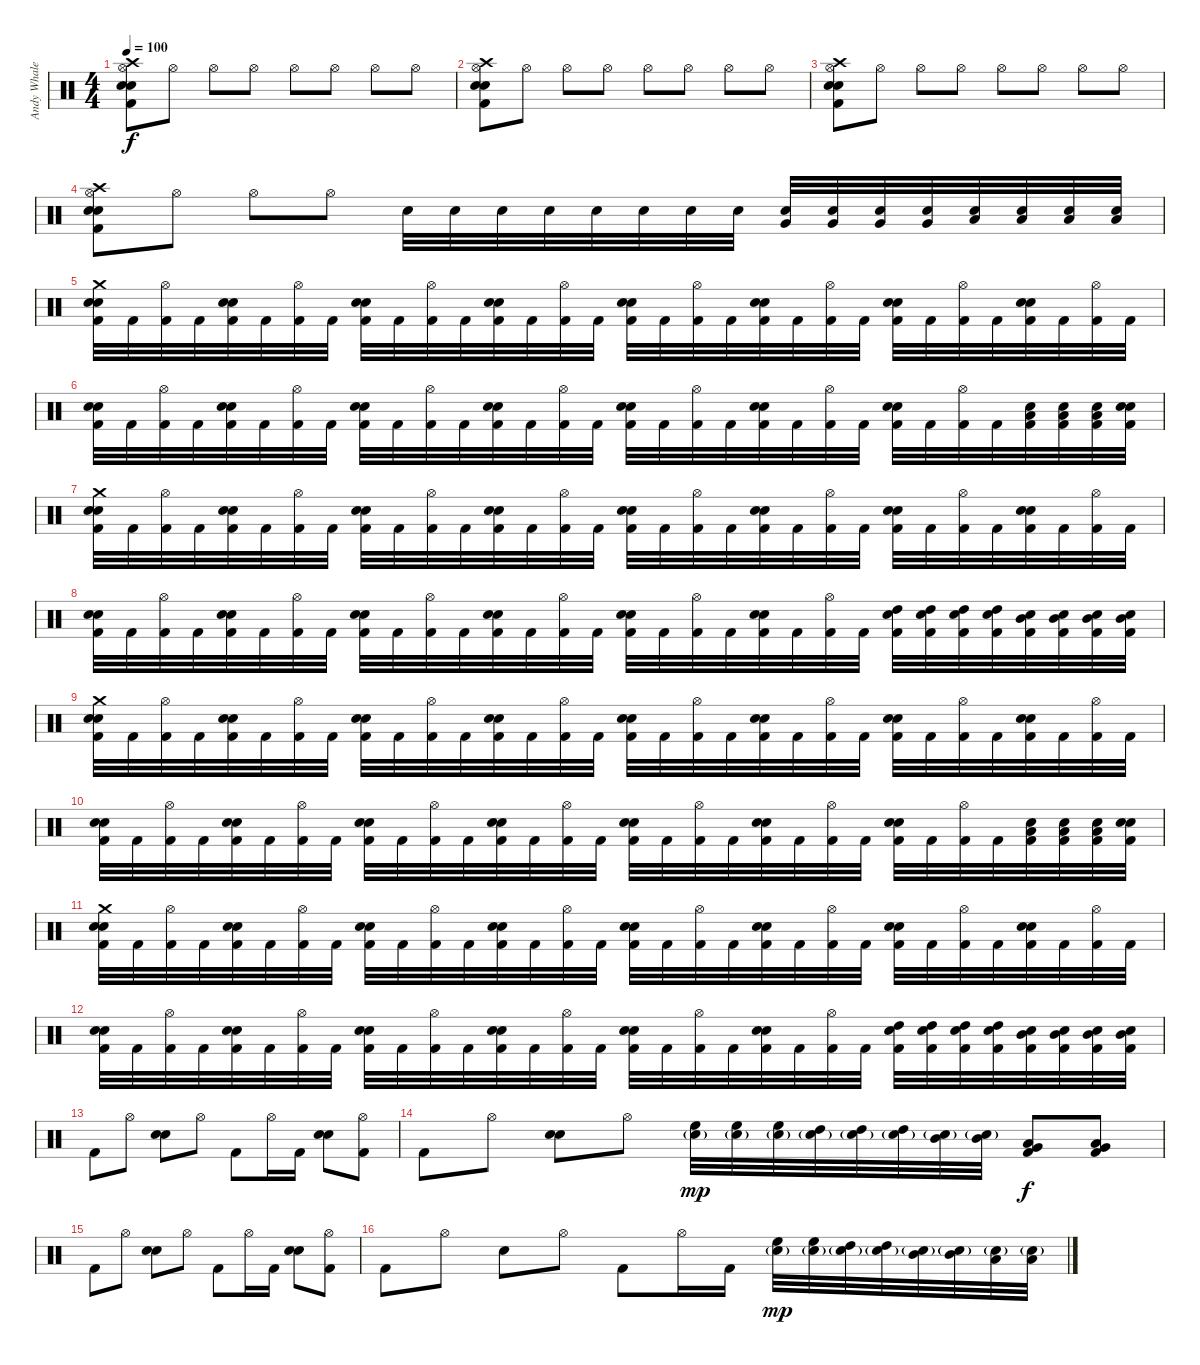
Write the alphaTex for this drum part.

\track ("Andy Whale" "Andy Whale") {instrument percussion}
\staff {score}
\articulation defaults
\ts (4 4)
\tempo 100
\clef neutral
\ks c
("Electric Snare (hit)" "Crash high (hit)" "Hi-Hat (open)" "Snare (hit) 2" "Kick (hit) 2").8{dy f} "Hi-Hat (open)".8 "Hi-Hat (open)".8 "Hi-Hat (open)".8 "Hi-Hat (open)".8 "Hi-Hat (open)".8 "Hi-Hat (open)".8 "Hi-Hat (open)".8 |
("Electric Snare (hit)" "Crash high (hit)" "Hi-Hat (open)" "Snare (hit) 2" "Kick (hit) 2").8 "Hi-Hat (open)".8 "Hi-Hat (open)".8 "Hi-Hat (open)".8 "Hi-Hat (open)".8 "Hi-Hat (open)".8 "Hi-Hat (open)".8 "Hi-Hat (open)".8 |
("Electric Snare (hit)" "Crash high (hit)" "Hi-Hat (open)" "Snare (hit) 2" "Kick (hit) 2").8 "Hi-Hat (open)".8 "Hi-Hat (open)".8 "Hi-Hat (open)".8 "Hi-Hat (open)".8 "Hi-Hat (open)".8 "Hi-Hat (open)".8 "Hi-Hat (open)".8 |
("Electric Snare (hit)" "Crash high (hit)" "Hi-Hat (open)" "Snare (hit) 2" "Kick (hit) 2").8 "Hi-Hat (open)".8 "Hi-Hat (open)".8 "Hi-Hat (open)".8 "Electric Snare (hit)".32 "Electric Snare (hit)".32 "Electric Snare (hit)".32 "Electric Snare (hit)".32 "Snare (hit) 2".32 "Snare (hit) 2".32 "Snare (hit) 2".32 "Snare (hit) 2".32 ("Snare (hit) 2" "Very Low Tom (hit)").32 ("Snare (hit) 2" "Very Low Tom (hit)").32 ("Snare (hit) 2" "Very Low Tom (hit)").32 ("Snare (hit) 2" "Very Low Tom (hit)").32 ("Snare (hit) 2" "Low Floor Tom (hit)").32 ("Snare (hit) 2" "Low Floor Tom (hit)").32 ("Snare (hit) 2" "Low Floor Tom (hit)").32 ("Snare (hit) 2" "Low Floor Tom (hit)").32 |
("Electric Snare (hit)" "Crash medium (hit)" "Snare (hit) 2" "Kick (hit) 2").32 "Kick (hit) 2".32 ("Hi-Hat (open)" "Kick (hit) 2").32 "Kick (hit) 2".32 ("Electric Snare (hit)" "Snare (hit) 2" "Kick (hit) 2").32 "Kick (hit) 2".32 ("Hi-Hat (open)" "Kick (hit) 2").32 "Kick (hit) 2".32 ("Electric Snare (hit)" "Snare (hit) 2" "Kick (hit) 2").32 "Kick (hit) 2".32 ("Hi-Hat (open)" "Kick (hit) 2").32 "Kick (hit) 2".32 ("Electric Snare (hit)" "Snare (hit) 2" "Kick (hit) 2").32 "Kick (hit) 2".32 ("Hi-Hat (open)" "Kick (hit) 2").32 "Kick (hit) 2".32 ("Electric Snare (hit)" "Snare (hit) 2" "Kick (hit) 2").32 "Kick (hit) 2".32 ("Hi-Hat (open)" "Kick (hit) 2").32 "Kick (hit) 2".32 ("Electric Snare (hit)" "Snare (hit) 2" "Kick (hit) 2").32 "Kick (hit) 2".32 ("Hi-Hat (open)" "Kick (hit) 2").32 "Kick (hit) 2".32 ("Electric Snare (hit)" "Snare (hit) 2" "Kick (hit) 2").32 "Kick (hit) 2".32 ("Hi-Hat (open)" "Kick (hit) 2").32 "Kick (hit) 2".32 ("Electric Snare (hit)" "Snare (hit) 2" "Kick (hit) 2").32 "Kick (hit) 2".32 ("Hi-Hat (open)" "Kick (hit) 2").32 "Kick (hit) 2".32 |
("Electric Snare (hit)" "Snare (hit) 2" "Kick (hit) 2").32 "Kick (hit) 2".32 ("Hi-Hat (open)" "Kick (hit) 2").32 "Kick (hit) 2".32 ("Electric Snare (hit)" "Snare (hit) 2" "Kick (hit) 2").32 "Kick (hit) 2".32 ("Hi-Hat (open)" "Kick (hit) 2").32 "Kick (hit) 2".32 ("Electric Snare (hit)" "Snare (hit) 2" "Kick (hit) 2").32 "Kick (hit) 2".32 ("Hi-Hat (open)" "Kick (hit) 2").32 "Kick (hit) 2".32 ("Electric Snare (hit)" "Snare (hit) 2" "Kick (hit) 2").32 "Kick (hit) 2".32 ("Hi-Hat (open)" "Kick (hit) 2").32 "Kick (hit) 2".32 ("Electric Snare (hit)" "Snare (hit) 2" "Kick (hit) 2").32 "Kick (hit) 2".32 ("Hi-Hat (open)" "Kick (hit) 2").32 "Kick (hit) 2".32 ("Electric Snare (hit)" "Snare (hit) 2" "Kick (hit) 2").32 "Kick (hit) 2".32 ("Hi-Hat (open)" "Kick (hit) 2").32 "Kick (hit) 2".32 ("Electric Snare (hit)" "Snare (hit) 2" "Kick (hit) 2").32 "Kick (hit) 2".32 ("Hi-Hat (open)" "Kick (hit) 2").32 "Kick (hit) 2".32 ("Low Floor Tom (hit)" "Snare (hit) 2" "Kick (hit) 2").32 ("Low Floor Tom (hit)" "Snare (hit) 2" "Kick (hit) 2").32 ("Low Floor Tom (hit)" "Snare (hit) 2" "Kick (hit) 2").32 ("Snare (hit)" "Snare (hit) 2" "Kick (hit) 2").32 |
("Electric Snare (hit)" "Crash medium (hit)" "Snare (hit) 2" "Kick (hit) 2").32 "Kick (hit) 2".32 ("Hi-Hat (open)" "Kick (hit) 2").32 "Kick (hit) 2".32 ("Electric Snare (hit)" "Snare (hit) 2" "Kick (hit) 2").32 "Kick (hit) 2".32 ("Hi-Hat (open)" "Kick (hit) 2").32 "Kick (hit) 2".32 ("Electric Snare (hit)" "Snare (hit) 2" "Kick (hit) 2").32 "Kick (hit) 2".32 ("Hi-Hat (open)" "Kick (hit) 2").32 "Kick (hit) 2".32 ("Electric Snare (hit)" "Snare (hit) 2" "Kick (hit) 2").32 "Kick (hit) 2".32 ("Hi-Hat (open)" "Kick (hit) 2").32 "Kick (hit) 2".32 ("Electric Snare (hit)" "Snare (hit) 2" "Kick (hit) 2").32 "Kick (hit) 2".32 ("Hi-Hat (open)" "Kick (hit) 2").32 "Kick (hit) 2".32 ("Electric Snare (hit)" "Snare (hit) 2" "Kick (hit) 2").32 "Kick (hit) 2".32 ("Hi-Hat (open)" "Kick (hit) 2").32 "Kick (hit) 2".32 ("Electric Snare (hit)" "Snare (hit) 2" "Kick (hit) 2").32 "Kick (hit) 2".32 ("Hi-Hat (open)" "Kick (hit) 2").32 "Kick (hit) 2".32 ("Electric Snare (hit)" "Snare (hit) 2" "Kick (hit) 2").32 "Kick (hit) 2".32 ("Hi-Hat (open)" "Kick (hit) 2").32 "Kick (hit) 2".32 |
("Electric Snare (hit)" "Snare (hit) 2" "Kick (hit) 2").32 "Kick (hit) 2".32 ("Hi-Hat (open)" "Kick (hit) 2").32 "Kick (hit) 2".32 ("Electric Snare (hit)" "Snare (hit) 2" "Kick (hit) 2").32 "Kick (hit) 2".32 ("Hi-Hat (open)" "Kick (hit) 2").32 "Kick (hit) 2".32 ("Electric Snare (hit)" "Snare (hit) 2" "Kick (hit) 2").32 "Kick (hit) 2".32 ("Hi-Hat (open)" "Kick (hit) 2").32 "Kick (hit) 2".32 ("Electric Snare (hit)" "Snare (hit) 2" "Kick (hit) 2").32 "Kick (hit) 2".32 ("Hi-Hat (open)" "Kick (hit) 2").32 "Kick (hit) 2".32 ("Electric Snare (hit)" "Snare (hit) 2" "Kick (hit) 2").32 "Kick (hit) 2".32 ("Hi-Hat (open)" "Kick (hit) 2").32 "Kick (hit) 2".32 ("Electric Snare (hit)" "Snare (hit) 2" "Kick (hit) 2").32 "Kick (hit) 2".32 ("Hi-Hat (open)" "Kick (hit) 2").32 "Kick (hit) 2".32 ("High Tom (hit)" "Electric Snare (hit)" "Kick (hit) 2").32 ("High Tom (hit)" "Electric Snare (hit)" "Kick (hit) 2").32 ("High Tom (hit)" "Electric Snare (hit)" "Kick (hit) 2").32 ("High Tom (hit)" "Electric Snare (hit)" "Kick (hit) 2").32 ("Mid Tom (hit)" "Snare (hit) 2" "Kick (hit) 2").32 ("Mid Tom (hit)" "Snare (hit) 2" "Kick (hit) 2").32 ("Mid Tom (hit)" "Snare (hit) 2" "Kick (hit) 2").32 ("Mid Tom (hit)" "Snare (hit) 2" "Kick (hit) 2").32 |
("Electric Snare (hit)" "Crash medium (hit)" "Snare (hit) 2" "Kick (hit) 2").32 "Kick (hit) 2".32 ("Hi-Hat (open)" "Kick (hit) 2").32 "Kick (hit) 2".32 ("Electric Snare (hit)" "Snare (hit) 2" "Kick (hit) 2").32 "Kick (hit) 2".32 ("Hi-Hat (open)" "Kick (hit) 2").32 "Kick (hit) 2".32 ("Electric Snare (hit)" "Snare (hit) 2" "Kick (hit) 2").32 "Kick (hit) 2".32 ("Hi-Hat (open)" "Kick (hit) 2").32 "Kick (hit) 2".32 ("Electric Snare (hit)" "Snare (hit) 2" "Kick (hit) 2").32 "Kick (hit) 2".32 ("Hi-Hat (open)" "Kick (hit) 2").32 "Kick (hit) 2".32 ("Electric Snare (hit)" "Snare (hit) 2" "Kick (hit) 2").32 "Kick (hit) 2".32 ("Hi-Hat (open)" "Kick (hit) 2").32 "Kick (hit) 2".32 ("Electric Snare (hit)" "Snare (hit) 2" "Kick (hit) 2").32 "Kick (hit) 2".32 ("Hi-Hat (open)" "Kick (hit) 2").32 "Kick (hit) 2".32 ("Electric Snare (hit)" "Snare (hit) 2" "Kick (hit) 2").32 "Kick (hit) 2".32 ("Hi-Hat (open)" "Kick (hit) 2").32 "Kick (hit) 2".32 ("Electric Snare (hit)" "Snare (hit) 2" "Kick (hit) 2").32 "Kick (hit) 2".32 ("Hi-Hat (open)" "Kick (hit) 2").32 "Kick (hit) 2".32 |
("Electric Snare (hit)" "Snare (hit) 2" "Kick (hit) 2").32 "Kick (hit) 2".32 ("Hi-Hat (open)" "Kick (hit) 2").32 "Kick (hit) 2".32 ("Electric Snare (hit)" "Snare (hit) 2" "Kick (hit) 2").32 "Kick (hit) 2".32 ("Hi-Hat (open)" "Kick (hit) 2").32 "Kick (hit) 2".32 ("Electric Snare (hit)" "Snare (hit) 2" "Kick (hit) 2").32 "Kick (hit) 2".32 ("Hi-Hat (open)" "Kick (hit) 2").32 "Kick (hit) 2".32 ("Electric Snare (hit)" "Snare (hit) 2" "Kick (hit) 2").32 "Kick (hit) 2".32 ("Hi-Hat (open)" "Kick (hit) 2").32 "Kick (hit) 2".32 ("Electric Snare (hit)" "Snare (hit) 2" "Kick (hit) 2").32 "Kick (hit) 2".32 ("Hi-Hat (open)" "Kick (hit) 2").32 "Kick (hit) 2".32 ("Electric Snare (hit)" "Snare (hit) 2" "Kick (hit) 2").32 "Kick (hit) 2".32 ("Hi-Hat (open)" "Kick (hit) 2").32 "Kick (hit) 2".32 ("Electric Snare (hit)" "Snare (hit) 2" "Kick (hit) 2").32 "Kick (hit) 2".32 ("Hi-Hat (open)" "Kick (hit) 2").32 "Kick (hit) 2".32 ("Low Floor Tom (hit)" "Snare (hit) 2" "Kick (hit) 2").32 ("Low Floor Tom (hit)" "Snare (hit) 2" "Kick (hit) 2").32 ("Low Floor Tom (hit)" "Snare (hit) 2" "Kick (hit) 2").32 ("Snare (hit)" "Snare (hit) 2" "Kick (hit) 2").32 |
("Electric Snare (hit)" "Crash medium (hit)" "Snare (hit) 2" "Kick (hit) 2").32 "Kick (hit) 2".32 ("Hi-Hat (open)" "Kick (hit) 2").32 "Kick (hit) 2".32 ("Electric Snare (hit)" "Snare (hit) 2" "Kick (hit) 2").32 "Kick (hit) 2".32 ("Hi-Hat (open)" "Kick (hit) 2").32 "Kick (hit) 2".32 ("Electric Snare (hit)" "Snare (hit) 2" "Kick (hit) 2").32 "Kick (hit) 2".32 ("Hi-Hat (open)" "Kick (hit) 2").32 "Kick (hit) 2".32 ("Electric Snare (hit)" "Snare (hit) 2" "Kick (hit) 2").32 "Kick (hit) 2".32 ("Hi-Hat (open)" "Kick (hit) 2").32 "Kick (hit) 2".32 ("Electric Snare (hit)" "Snare (hit) 2" "Kick (hit) 2").32 "Kick (hit) 2".32 ("Hi-Hat (open)" "Kick (hit) 2").32 "Kick (hit) 2".32 ("Electric Snare (hit)" "Snare (hit) 2" "Kick (hit) 2").32 "Kick (hit) 2".32 ("Hi-Hat (open)" "Kick (hit) 2").32 "Kick (hit) 2".32 ("Electric Snare (hit)" "Snare (hit) 2" "Kick (hit) 2").32 "Kick (hit) 2".32 ("Hi-Hat (open)" "Kick (hit) 2").32 "Kick (hit) 2".32 ("Electric Snare (hit)" "Snare (hit) 2" "Kick (hit) 2").32 "Kick (hit) 2".32 ("Hi-Hat (open)" "Kick (hit) 2").32 "Kick (hit) 2".32 |
("Electric Snare (hit)" "Snare (hit) 2" "Kick (hit) 2").32 "Kick (hit) 2".32 ("Hi-Hat (open)" "Kick (hit) 2").32 "Kick (hit) 2".32 ("Electric Snare (hit)" "Snare (hit) 2" "Kick (hit) 2").32 "Kick (hit) 2".32 ("Hi-Hat (open)" "Kick (hit) 2").32 "Kick (hit) 2".32 ("Electric Snare (hit)" "Snare (hit) 2" "Kick (hit) 2").32 "Kick (hit) 2".32 ("Hi-Hat (open)" "Kick (hit) 2").32 "Kick (hit) 2".32 ("Electric Snare (hit)" "Snare (hit) 2" "Kick (hit) 2").32 "Kick (hit) 2".32 ("Hi-Hat (open)" "Kick (hit) 2").32 "Kick (hit) 2".32 ("Electric Snare (hit)" "Snare (hit) 2" "Kick (hit) 2").32 "Kick (hit) 2".32 ("Hi-Hat (open)" "Kick (hit) 2").32 "Kick (hit) 2".32 ("Electric Snare (hit)" "Snare (hit) 2" "Kick (hit) 2").32 "Kick (hit) 2".32 ("Hi-Hat (open)" "Kick (hit) 2").32 "Kick (hit) 2".32 ("High Tom (hit)" "Electric Snare (hit)" "Kick (hit) 2").32 ("High Tom (hit)" "Electric Snare (hit)" "Kick (hit) 2").32 ("High Tom (hit)" "Electric Snare (hit)" "Kick (hit) 2").32 ("High Tom (hit)" "Electric Snare (hit)" "Kick (hit) 2").32 ("Mid Tom (hit)" "Snare (hit) 2" "Kick (hit) 2").32 ("Mid Tom (hit)" "Snare (hit) 2" "Kick (hit) 2").32 ("Mid Tom (hit)" "Snare (hit) 2" "Kick (hit) 2").32 ("Mid Tom (hit)" "Snare (hit) 2" "Kick (hit) 2").32 |
"Kick (hit) 2".8 "Hi-Hat (open)".8 ("Snare (hit) 2" "Electric Snare (hit)").8 "Hi-Hat (open)".8 "Kick (hit) 2".8 "Hi-Hat (open)".16 "Kick (hit) 2".16 ("Snare (hit) 2" "Electric Snare (hit)").8 ("Hi-Hat (open)" "Kick (hit) 2").8 |
"Kick (hit) 2".8 "Hi-Hat (open)".8 ("Snare (hit) 2" "Electric Snare (hit)").8 "Hi-Hat (open)".8 ("High Floor Tom (hit)" "Electric Snare (hit)"{g}).32{dy mp} ("High Floor Tom (hit)" "Electric Snare (hit)"{g}).32 ("High Floor Tom (hit)" "Electric Snare (hit)"{g}).32 ("High Tom (hit)" "Electric Snare (hit)"{g}).32 ("High Tom (hit)" "Electric Snare (hit)"{g}).32 ("High Tom (hit)" "Electric Snare (hit)"{g}).32 ("Mid Tom (hit)" "Electric Snare (hit)"{g}).32 ("Mid Tom (hit)" "Electric Snare (hit)"{g}).32 ("Very Low Tom (hit)" "Low Tom (hit)" "Kick (hit) 2").8{dy f} ("Low Floor Tom (hit)" "Very Low Tom (hit)" "Kick (hit) 2").8 |
"Kick (hit) 2".8 "Hi-Hat (open)".8 ("Snare (hit) 2" "Electric Snare (hit)").8 "Hi-Hat (open)".8 "Kick (hit) 2".8 "Hi-Hat (open)".16 "Kick (hit) 2".16 ("Snare (hit) 2" "Electric Snare (hit)").8 ("Hi-Hat (open)" "Kick (hit) 2").8 |
"Kick (hit) 2".8 "Hi-Hat (open)".8 "Electric Snare (hit)".8 "Hi-Hat (open)".8 "Kick (hit) 2".8 "Hi-Hat (open)".16 "Kick (hit) 2".16 ("High Floor Tom (hit)" "Electric Snare (hit)"{g}).32{dy mp} ("High Floor Tom (hit)" "Electric Snare (hit)"{g}).32 ("High Tom (hit)" "Electric Snare (hit)"{g}).32 ("High Tom (hit)" "Electric Snare (hit)"{g}).32 ("Mid Tom (hit)" "Electric Snare (hit)"{g}).32 ("Mid Tom (hit)" "Electric Snare (hit)"{g}).32 ("Low Tom (hit)" "Electric Snare (hit)"{g}).32 ("Low Tom (hit)" "Electric Snare (hit)"{g}).32
